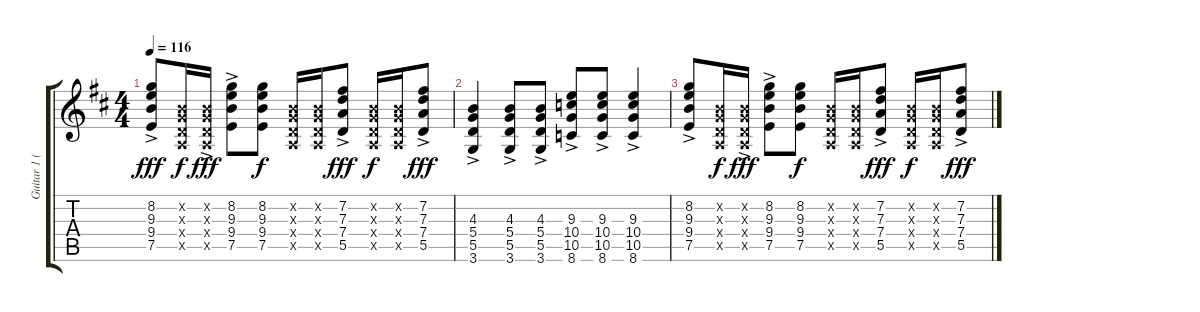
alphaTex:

\track ("Guitar 1 (Steel)" "Guitar 1 (") {instrument acousticguitarsteel}
\staff {score tabs}
\tuning (E4 B3 G3 D3 A2 E2) {hide}
\ts (4 4)
\tempo 116
\clef g2
\ks d
(8.2{ac} 9.3{ac} 9.4{ac} 7.5{ac}).8{dy fff} (0.2{x} 0.3{x} 0.4{x} 0.5{x}).16{dy f} (0.2{ac x} 0.3{ac x} 0.4{ac x} 0.5{ac x}).16{dy fff} (8.2{ac} 9.3{ac} 9.4{ac} 7.5{ac}).8 (8.2 9.3 9.4 7.5).8{dy f} (0.2{x} 0.3{x} 0.4{x} 0.5{x}).16 (0.2{x} 0.3{x} 0.4{x} 0.5{x}).16 (7.2{ac} 7.3{ac} 7.4{ac} 5.5{ac}).8{dy fff} (0.2{x} 0.3{x} 0.4{x} 0.5{x}).16{dy f} (0.2{x} 0.3{x} 0.4{x} 0.5{x}).16 (7.2{ac} 7.3{ac} 7.4{ac} 5.5{ac}).8{dy fff} |
(4.3{ac} 5.4{ac} 5.5{ac} 3.6{ac}).4 (4.3{ac} 5.4{ac} 5.5{ac} 3.6{ac}).8 (4.3{ac} 5.4{ac} 5.5{ac} 3.6{ac}).8 (9.3{ac} 10.4{ac} 10.5{ac} 8.6).8 (9.3{ac} 10.4{ac} 10.5{ac} 8.6).8 (9.3{ac} 10.4{ac} 10.5{ac} 8.6).4 |
(8.2{ac} 9.3{ac} 9.4{ac} 7.5{ac}).8 (0.2{x} 0.3{x} 0.4{x} 0.5{x}).16{dy f} (0.2{ac x} 0.3{ac x} 0.4{ac x} 0.5{ac x}).16{dy fff} (8.2{ac} 9.3{ac} 9.4{ac} 7.5{ac}).8 (8.2 9.3 9.4 7.5).8{dy f} (0.2{x} 0.3{x} 0.4{x} 0.5{x}).16 (0.2{x} 0.3{x} 0.4{x} 0.5{x}).16 (7.2{ac} 7.3{ac} 7.4{ac} 5.5{ac}).8{dy fff} (0.2{x} 0.3{x} 0.4{x} 0.5{x}).16{dy f} (0.2{x} 0.3{x} 0.4{x} 0.5{x}).16 (7.2{ac} 7.3{ac} 7.4{ac} 5.5{ac}).8{dy fff}
